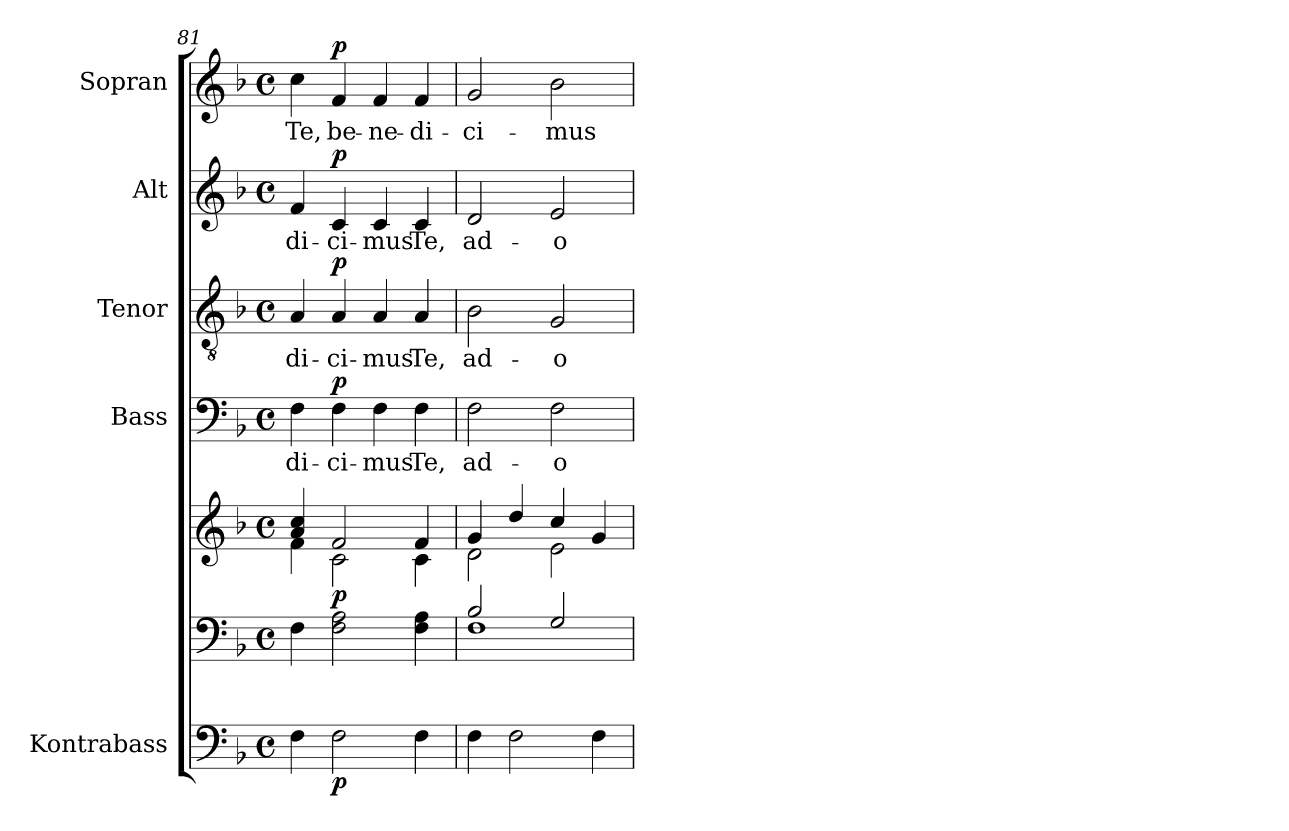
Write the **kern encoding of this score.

**kern	**dynam	**kern	**kern	**dynam	**kern	**text	**dynam	**kern	**text	**dynam	**kern	**text	**dynam	**kern	**text	**dynam
*part6	*part6	*part5	*part5	*part5	*part4	*part4	*part4	*part3	*part3	*part3	*part2	*part2	*part2	*part1	*part1	*part1
*staff7	*staff7	*staff6	*staff5	*staff5/6	*staff4	*staff4	*staff4	*staff3	*staff3	*staff3	*staff2	*staff2	*staff2	*staff1	*staff1	*staff1
*I"Kontrabass	*	*	*	*	*I"Bass	*	*	*I"Tenor	*	*	*I"Alt	*	*	*I"Sopran	*	*
*I'Kb.	*	*	*	*	*I'B.	*	*	*I'T.	*	*	*I'A.	*	*	*I'S.	*	*
*clefF4	*	*clefF4	*clefG2	*	*clefF4	*	*	*clefGv2	*	*	*clefG2	*	*	*clefG2	*	*
*ITrd7c12	*	*	*	*	*	*	*	*	*	*	*	*	*	*	*	*
*k[b-]	*	*k[b-]	*k[b-]	*	*k[b-]	*	*	*k[b-]	*	*	*k[b-]	*	*	*k[b-]	*	*
*F:	*	*F:	*F:	*	*F:	*	*	*F:	*	*	*F:	*	*	*F:	*	*
*M4/4	*	*M4/4	*M4/4	*	*M4/4	*	*	*M4/4	*	*	*M4/4	*	*	*M4/4	*	*
*met(c)	*	*met(c)	*met(c)	*	*met(c)	*	*	*met(c)	*	*	*met(c)	*	*	*met(c)	*	*
=81	=81	=81	=81	=81	=81	=81	=81	=81	=81	=81	=81	=81	=81	=81	=81	=81
*	*	*	*^	*	*	*	*	*	*	*	*	*	*	*	*	*
!	!	!	!	!	!	!	!LO:LY:b	!	!	!LO:LY:b	!	!	!LO:LY:b	!	!	!LO:LY:b	!
4FF\	.	4F\	4a/ 4cc/	4f\	.	4F\	-di-	.	4A/	-di-	.	4f/	-di-	.	4cc\	Te,	.
!	!LO:DY:b	!	!	!	!LO:DY:b	!	!LO:LY:b	!LO:DY:a	!	!LO:LY:b	!LO:DY:a	!	!LO:LY:b	!LO:DY:a	!	!LO:LY:b	!LO:DY:a
2FF\	p	2F\ 2A\	2f/	2c\	p	4F\	-ci-	p	4A/	-ci-	p	4c/	-ci-	p	4f/	be-	p
!	!	!	!	!	!	!	!LO:LY:b	!	!	!LO:LY:b	!	!	!LO:LY:b	!	!	!LO:LY:b	!
.	.	.	.	.	.	4F\	-mus	.	4A/	-mus	.	4c/	-mus	.	4f/	-ne-	.
!	!	!	!	!	!	!	!LO:LY:b	!	!	!LO:LY:b	!	!	!LO:LY:b	!	!	!LO:LY:b	!
4FF\	.	4F\ 4A\	4f/	4c\	.	4F\	Te,	.	4A/	Te,	.	4c/	Te,	.	4f/	-di-	.
!!LO:LB:g=z
=82	=82	=82	=82	=82	=82	=82	=82	=82	=82	=82	=82	=82	=82	=82	=82	=82	=82
*	*	*^	*	*	*	*	*	*	*	*	*	*	*	*	*	*	*
!	!	!	!	!	!	!	!	!LO:LY:b	!	!	!LO:LY:b	!	!	!LO:LY:b	!	!	!LO:LY:b	!
4FF\	.	2B-/	1F	4g/	2d\	.	2F\	ad-	.	2B-\	ad-	.	2d/	ad-	.	2g/	-ci-	.
2FF\	.	.	.	4dd/	.	.	.	.	.	.	.	.	.	.	.	.	.	.
!	!	!	!	!	!	!	!	!LO:LY:b	!	!	!LO:LY:b	!	!	!LO:LY:b	!	!	!LO:LY:b	!
.	.	2G/	.	4cc/	2e\	.	2F\	-o-	.	2G/	-o-	.	2e/	-o-	.	2b-\	-mus	.
4FF\	.	.	.	4g/	.	.	.	.	.	.	.	.	.	.	.	.	.	.
*	*	*v	*v	*	*	*	*	*	*	*	*	*	*	*	*	*	*	*
*	*	*	*v	*v	*	*	*	*	*	*	*	*	*	*	*	*	*
=	=	=	=	=	=	=	=	=	=	=	=	=	=	=	=	=
*-	*-	*-	*-	*-	*-	*-	*-	*-	*-	*-	*-	*-	*-	*-	*-	*-
